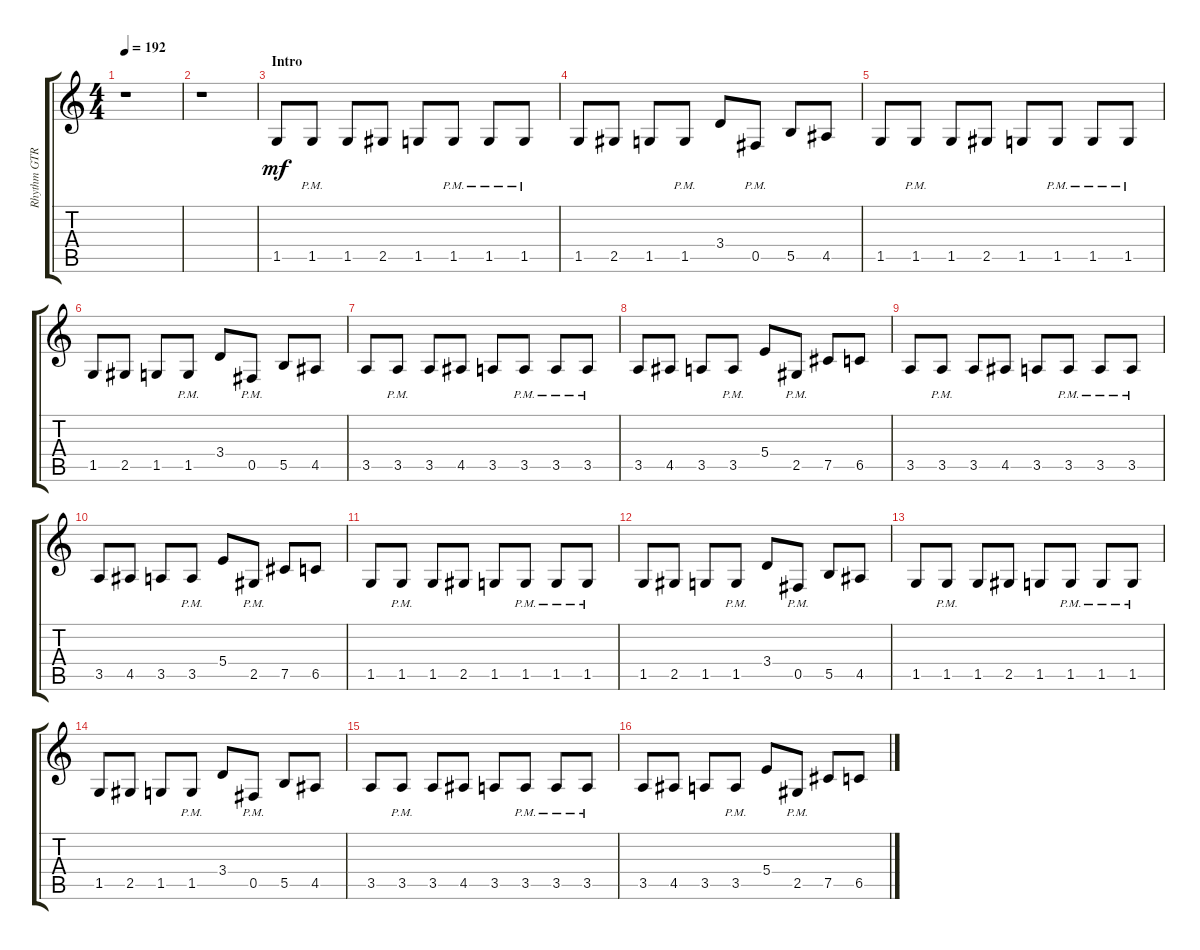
\track ("Rhythm GTR 2" "Rhythm GTR") {instrument distortionguitar}
\staff {score tabs}
\tuning (Db4 Ab3 E3 B2 Gb2 B1) {hide}
\ts (4 4)
\tempo 192
\clef g2
\ks aminor
r.1{dy mf instrument distortionguitar} |
r.1 |
\section ("" "Intro")
1.5.8 1.5{pm}.8 1.5.8 2.5.8 1.5.8 1.5{pm}.8 1.5{pm}.8 1.5{pm}.8 |
1.5.8 2.5.8 1.5.8 1.5{pm}.8 3.4.8 0.5{pm}.8 5.5.8 4.5.8 |
1.5.8 1.5{pm}.8 1.5.8 2.5.8 1.5.8 1.5{pm}.8 1.5{pm}.8 1.5{pm}.8 |
1.5.8 2.5.8 1.5.8 1.5{pm}.8 3.4.8 0.5{pm}.8 5.5.8 4.5.8 |
3.5.8 3.5{pm}.8 3.5.8 4.5.8 3.5.8 3.5{pm}.8 3.5{pm}.8 3.5{pm}.8 |
3.5.8 4.5.8 3.5.8 3.5{pm}.8 5.4.8 2.5{pm}.8 7.5.8 6.5.8 |
3.5.8 3.5{pm}.8 3.5.8 4.5.8 3.5.8 3.5{pm}.8 3.5{pm}.8 3.5{pm}.8 |
3.5.8 4.5.8 3.5.8 3.5{pm}.8 5.4.8 2.5{pm}.8 7.5.8 6.5.8 |
1.5.8 1.5{pm}.8 1.5.8 2.5.8 1.5.8 1.5{pm}.8 1.5{pm}.8 1.5{pm}.8 |
1.5.8 2.5.8 1.5.8 1.5{pm}.8 3.4.8 0.5{pm}.8 5.5.8 4.5.8 |
1.5.8 1.5{pm}.8 1.5.8 2.5.8 1.5.8 1.5{pm}.8 1.5{pm}.8 1.5{pm}.8 |
1.5.8 2.5.8 1.5.8 1.5{pm}.8 3.4.8 0.5{pm}.8 5.5.8 4.5.8 |
3.5.8 3.5{pm}.8 3.5.8 4.5.8 3.5.8 3.5{pm}.8 3.5{pm}.8 3.5{pm}.8 |
3.5.8 4.5.8 3.5.8 3.5{pm}.8 5.4.8 2.5{pm}.8 7.5.8 6.5.8
